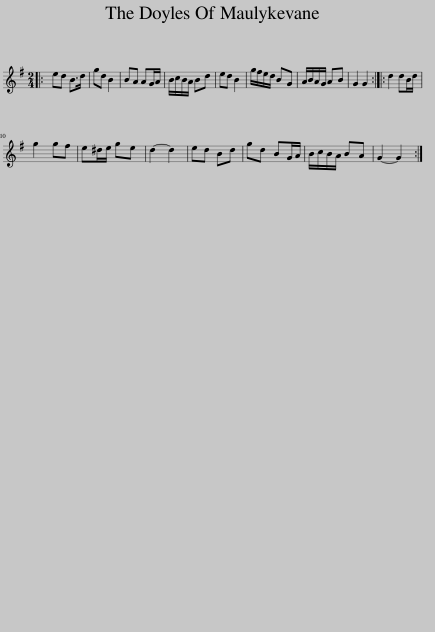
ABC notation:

X:1
L:1/8
M:2/4
I:linebreak $
K:G
V:1 treble
V:1
|: ed B>d | gd B2 | BA AG/A/ | B/c/B/A/ Bd | ed B2 | %5
 g/f/e/d/ BG | A/B/A/G/ AB | G2 G2 :: d2 dB/d/ |$ g2 gf | %10
 e^d/e/ ge | d2- d2 | ed Bd | gd BG/A/ | B/c/B/A/ BA | %15
 G2- G2 :| %16
